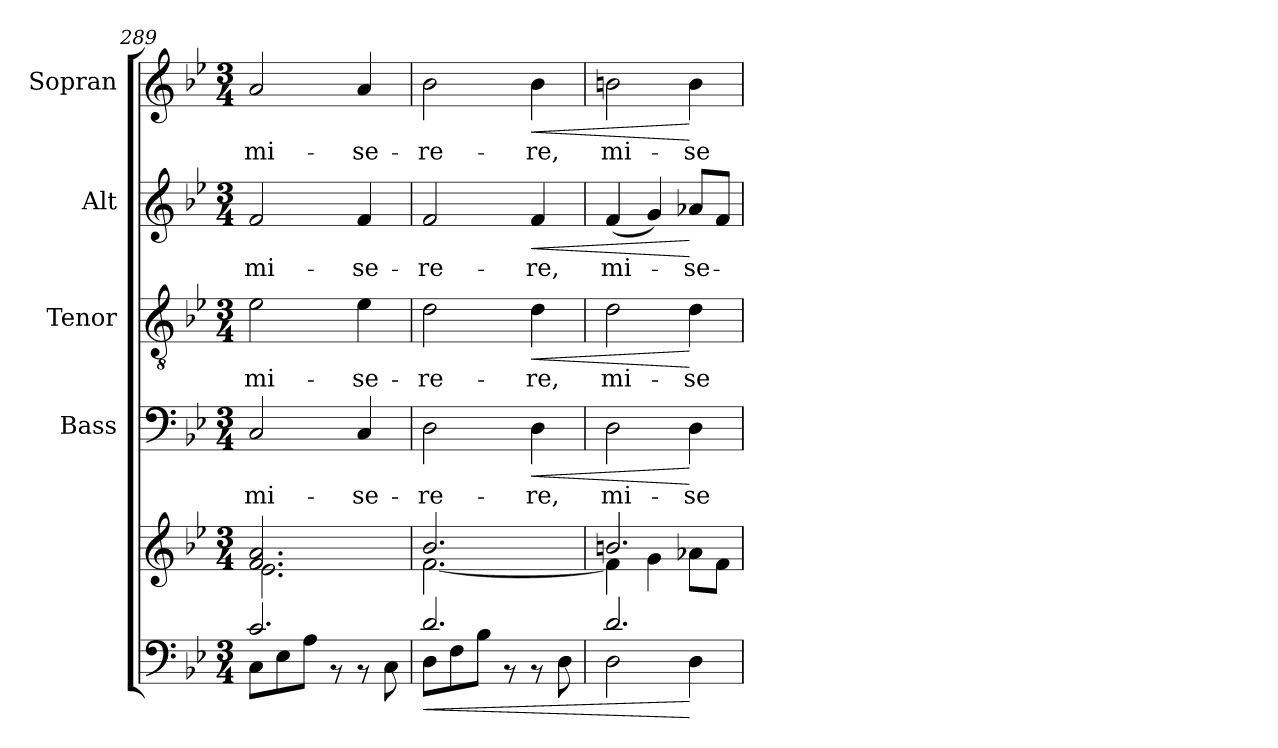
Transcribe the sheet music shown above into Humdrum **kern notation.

**kern	**kern	**dynam	**kern	**text	**dynam	**kern	**text	**dynam	**kern	**text	**dynam	**kern	**text	**dynam
*part5	*part5	*part5	*part4	*part4	*part4	*part3	*part3	*part3	*part2	*part2	*part2	*part1	*part1	*part1
*staff6	*staff5	*staff5/6	*staff4	*staff4	*staff4	*staff3	*staff3	*staff3	*staff2	*staff2	*staff2	*staff1	*staff1	*staff1
*	*	*	*I"Bass	*	*	*I"Tenor	*	*	*I"Alt	*	*	*I"Sopran	*	*
*	*	*	*I'B.	*	*	*I'T.	*	*	*I'A.	*	*	*I'S.	*	*
*clefF4	*clefG2	*	*clefF4	*	*	*clefGv2	*	*	*clefG2	*	*	*clefG2	*	*
*k[b-e-]	*k[b-e-]	*	*k[b-e-]	*	*	*k[b-e-]	*	*	*k[b-e-]	*	*	*k[b-e-]	*	*
*B-:	*B-:	*	*B-:	*	*	*B-:	*	*	*B-:	*	*	*B-:	*	*
*M3/4	*M3/4	*	*M3/4	*	*	*M3/4	*	*	*M3/4	*	*	*M3/4	*	*
=289	=289	=289	=289	=289	=289	=289	=289	=289	=289	=289	=289	=289	=289	=289
*^	*^	*	*	*	*	*	*	*	*	*	*	*	*	*
!	!	!	!	!	!	!LO:LY:b	!	!	!LO:LY:b	!	!	!LO:LY:b	!	!	!LO:LY:b	!
2.c/	8C\L	2.f/ 2.a/	2.e-\	.	2C/	mi-	.	2e-\	mi-	.	2f/	mi-	.	2a/	mi-	.
.	8E-\	.	.	.	.	.	.	.	.	.	.	.	.	.	.	.
.	8A\J	.	.	.	.	.	.	.	.	.	.	.	.	.	.	.
.	8r	.	.	.	.	.	.	.	.	.	.	.	.	.	.	.
!	!	!	!	!	!	!LO:LY:b	!	!	!LO:LY:b	!	!	!LO:LY:b	!	!	!LO:LY:b	!
.	8r	.	.	.	4C/	-se-	.	4e-\	-se-	.	4f/	-se-	.	4a/	-se-	.
.	8C\	.	.	.	.	.	.	.	.	.	.	.	.	.	.	.
=290	=290	=290	=290	=290	=290	=290	=290	=290	=290	=290	=290	=290	=290	=290	=290	=290
!	!	!	!	!LO:HP:b=2	!	!LO:LY:b	!	!	!LO:LY:b	!	!	!LO:LY:b	!	!	!LO:LY:b	!
2.d/	8D\L	2.b-/	[<2.f\	<	2D\	-re-	.	2d\	-re-	.	2f/	-re-	.	2b-\	-re-	.
.	8F\	.	.	.	.	.	.	.	.	.	.	.	.	.	.	.
.	8B-\J	.	.	.	.	.	.	.	.	.	.	.	.	.	.	.
.	8r	.	.	.	.	.	.	.	.	.	.	.	.	.	.	.
!	!	!	!	!	!	!LO:LY:b	!LO:HP:b	!	!LO:LY:b	!LO:HP:b	!	!LO:LY:b	!LO:HP:b	!	!LO:LY:b	!LO:HP:b
.	8r	.	.	.	4D\	-re,	<	4d\	-re,	<	4f/	-re,	<	4b-\	-re,	<
.	8D\	.	.	.	.	.	.	.	.	.	.	.	.	.	.	.
=291	=291	=291	=291	=291	=291	=291	=291	=291	=291	=291	=291	=291	=291	=291	=291	=291
!	!	!	!	!	!	!LO:LY:b	!	!	!LO:LY:b	!	!	!LO:LY:b	!	!	!LO:LY:b	!
2.d/	2D\	2.bn/	4f\]	.	2D\	mi-	.	2d\	mi-	.	(<4f/	mi-	.	2bn\	mi-	.
.	.	.	4g\	.	.	.	.	.	.	.	4g/)	.	.	.	.	.
!	!	!	!	!	!	!LO:LY:b	!	!	!LO:LY:b	!	!	!LO:LY:b	!	!	!LO:LY:b	!
.	4D\	.	8a-X\L	[	4D\	-se-	[	4d\	-se-	[	8a-X/L	-se-	[	4b\	-se-	[
.	.	.	8f\J	.	.	.	.	.	.	.	8f/J	.	.	.	.	.
*v	*v	*	*	*	*	*	*	*	*	*	*	*	*	*	*	*
*	*v	*v	*	*	*	*	*	*	*	*	*	*	*	*	*
=	=	=	=	=	=	=	=	=	=	=	=	=	=	=
*-	*-	*-	*-	*-	*-	*-	*-	*-	*-	*-	*-	*-	*-	*-
